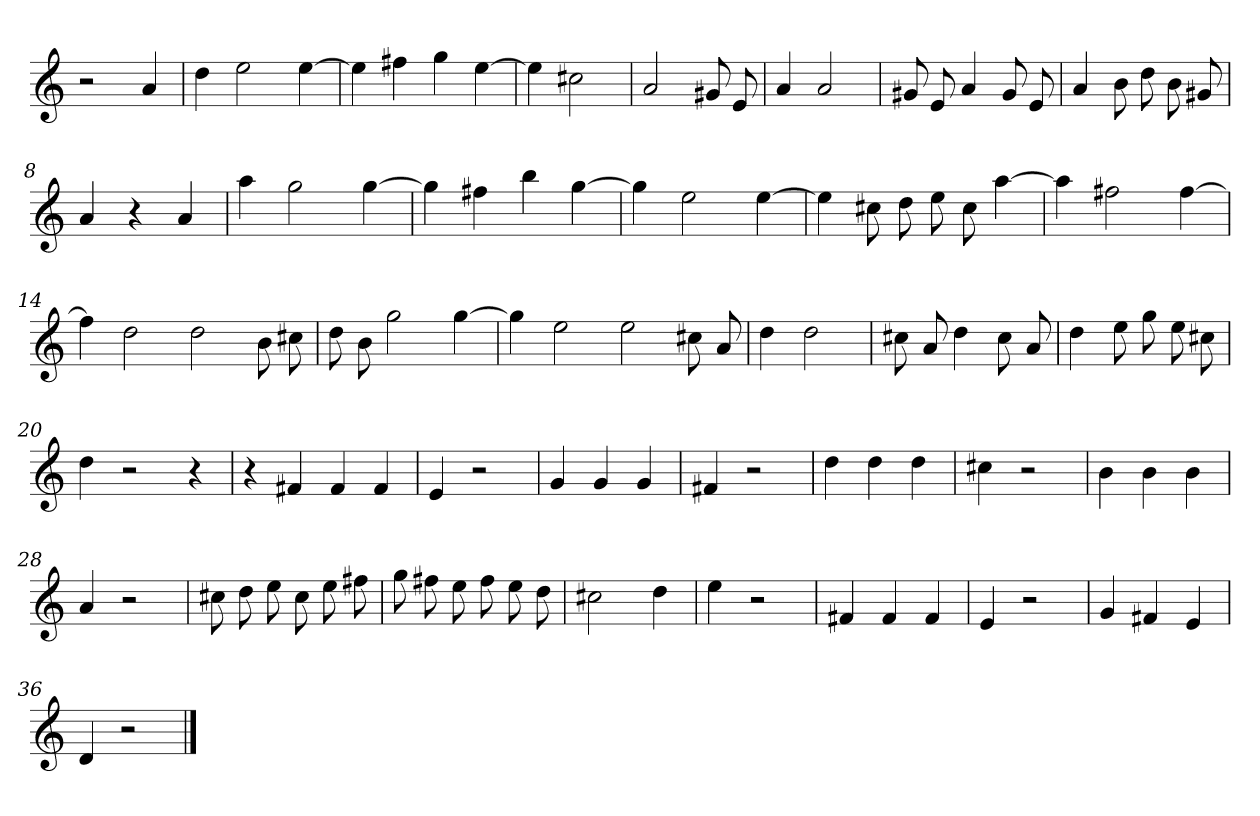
**kern
*part1
*staff1
=
2r
4a
=1
4dd
2ee
[4ee
=2
4ee]
4ff#X
4gg
[4ee
=3
4ee]
2cc#X
=4
2a
8g#X
8e
=5
4a
2a
=6
8g#X
8e
4a
8g#
8e
=7
4a
8b
8dd
8b
8g#X
=8
4a
4r
4a
=9
4aa
2gg
[4gg
=10
4gg]
4ff#X
4bb
[4gg
=11
4gg]
2ee
[4ee
=12
4ee]
8cc#X
8dd
8ee
8cc#
[4aa
=13
4aa]
2ff#X
[4ff#
=14
4ff#]
2dd
2dd
8b
8cc#X
=15
8dd
8b
2gg
[4gg
=16
4gg]
2ee
2ee
8cc#X
8a
=17
4dd
2dd
=18
8cc#X
8a
4dd
8cc#
8a
=19
4dd
8ee
8gg
8ee
8cc#X
=20
4dd
2r
4r
=21
4r
4f#X
4f#
4f#
=22
4e
2r
=23
4g
4g
4g
=24
4f#X
2r
=25
4dd
4dd
4dd
=26
4cc#X
2r
=27
4b
4b
4b
=28
4a
2r
=29
8cc#X
8dd
8ee
8cc#
8ee
8ff#X
=30
8gg
8ff#X
8ee
8ff#
8ee
8dd
=31
2cc#X
4dd
=32
4ee
2r
=33
4f#X
4f#
4f#
=34
4e
2r
=35
4g
4f#X
4e
=36
4d
2r
==
*-
